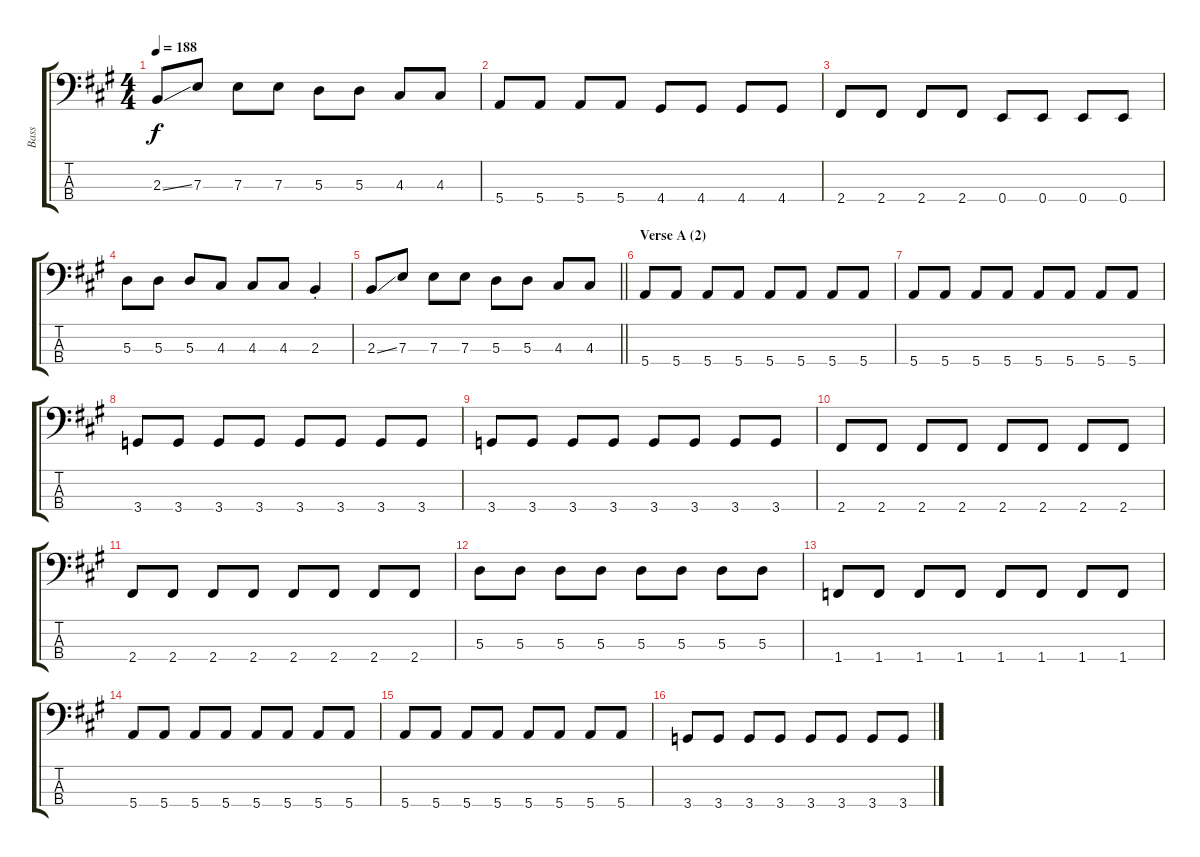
\track ("Bass" "Bass") {instrument electricbasspick}
\staff {score tabs}
\tuning (G2 D2 A1 E1) {hide}
\ts (4 4)
\tempo 188
\clef f4
\ks a
2.3{ss}.8{dy f} 7.3.8 7.3.8 7.3.8 5.3.8 5.3.8 4.3.8 4.3.8 |
5.4.8 5.4.8 5.4.8 5.4.8 4.4.8 4.4.8 4.4.8 4.4.8 |
2.4.8 2.4.8 2.4.8 2.4.8 0.4.8 0.4.8 0.4.8 0.4.8 |
5.3.8 5.3.8 5.3.8 4.3.8 4.3.8 4.3.8 2.3{st}.4 |
\barLineRight lightlight
2.3{ss}.8 7.3.8 7.3.8 7.3.8 5.3.8 5.3.8 4.3.8 4.3.8 |
\section ("" "Verse A (2)")
5.4.8 5.4.8 5.4.8 5.4.8 5.4.8 5.4.8 5.4.8 5.4.8 |
5.4.8 5.4.8 5.4.8 5.4.8 5.4.8 5.4.8 5.4.8 5.4.8 |
3.4.8 3.4.8 3.4.8 3.4.8 3.4.8 3.4.8 3.4.8 3.4.8 |
3.4.8 3.4.8 3.4.8 3.4.8 3.4.8 3.4.8 3.4.8 3.4.8 |
2.4.8 2.4.8 2.4.8 2.4.8 2.4.8 2.4.8 2.4.8 2.4.8 |
2.4.8 2.4.8 2.4.8 2.4.8 2.4.8 2.4.8 2.4.8 2.4.8 |
5.3.8 5.3.8 5.3.8 5.3.8 5.3.8 5.3.8 5.3.8 5.3.8 |
1.4.8 1.4.8 1.4.8 1.4.8 1.4.8 1.4.8 1.4.8 1.4.8 |
5.4.8 5.4.8 5.4.8 5.4.8 5.4.8 5.4.8 5.4.8 5.4.8 |
5.4.8 5.4.8 5.4.8 5.4.8 5.4.8 5.4.8 5.4.8 5.4.8 |
3.4.8 3.4.8 3.4.8 3.4.8 3.4.8 3.4.8 3.4.8 3.4.8
